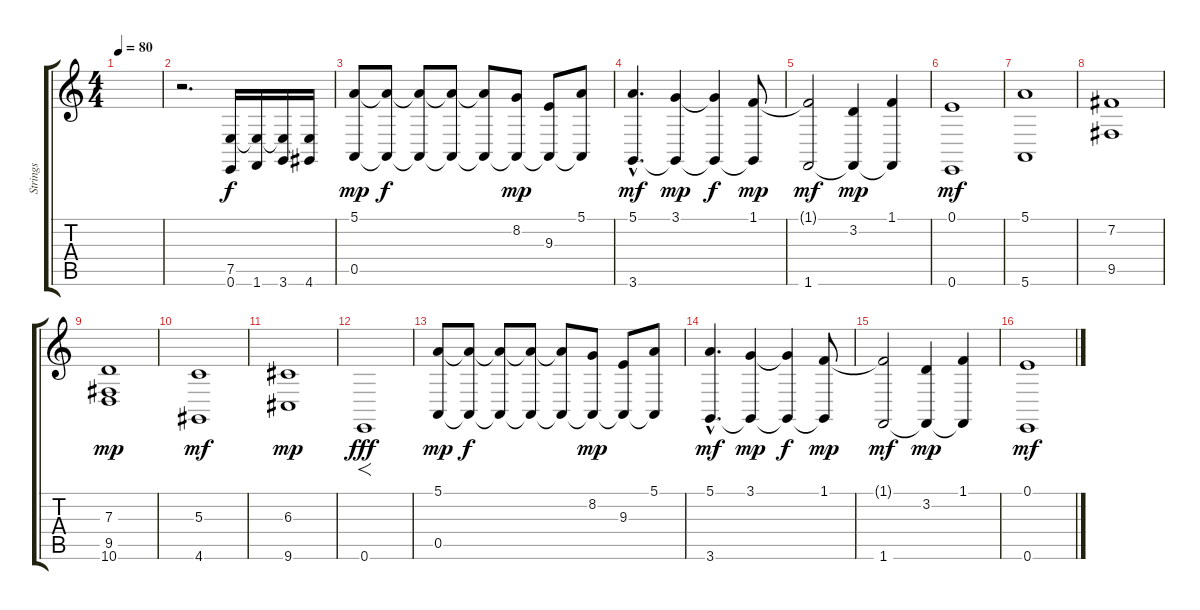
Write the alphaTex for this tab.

\track ("Strings" "Strings") {instrument synthstrings1}
\staff {score tabs}
\tuning (E4 B3 G3 D3 A2 E2) {hide}
\ts (4 4)
\tempo 80
\clef g2
\ks c
|
r.2{d} (7.5 0.6).16 (7.5{t} 1.6).16 (7.5{t} 3.6).16 (7.5{t} 4.6).16{dy f} |
(5.1 0.5).8{dy mp} (5.1{t} 0.5{t}).8{dy f} (5.1{t} 0.5{t}).8 (5.1{t} 0.5{t}).8 (5.1{t} 0.5{t}).8 (8.2 0.5{t}).8{dy mp} (9.3 0.5{t}).8 (5.1 0.5{t}).8 |
(5.1{hac} 3.6{hac}).4{d dy mf} (3.1 3.6{t}).4{dy mp} (3.1{t} 3.6{t}).4{dy f} (1.1 3.6{t}).8{dy mp} |
(1.1{t} 1.6).2{dy mf} (3.2 1.6{t}).4{dy mp} (1.1 1.6{t}).4 |
(0.1 0.6).1{dy mf} |
(5.1 5.6).1 |
(7.2 9.5).1 |
(7.3 9.5 10.6).1{dy mp} |
(5.3 4.6).1{dy mf} |
(6.3 9.6).1{dy mp} |
0.6.1{f dy fff} |
(5.1 0.5).8{dy mp} (5.1{t} 0.5{t}).8{dy f} (5.1{t} 0.5{t}).8 (5.1{t} 0.5{t}).8 (5.1{t} 0.5{t}).8 (8.2 0.5{t}).8{dy mp} (9.3 0.5{t}).8 (5.1 0.5{t}).8 |
(5.1{hac} 3.6{hac}).4{d dy mf} (3.1 3.6{t}).4{dy mp} (3.1{t} 3.6{t}).4{dy f} (1.1 3.6{t}).8{dy mp} |
(1.1{t} 1.6).2{dy mf} (3.2 1.6{t}).4{dy mp} (1.1 1.6{t}).4 |
(0.1 0.6).1{dy mf}
